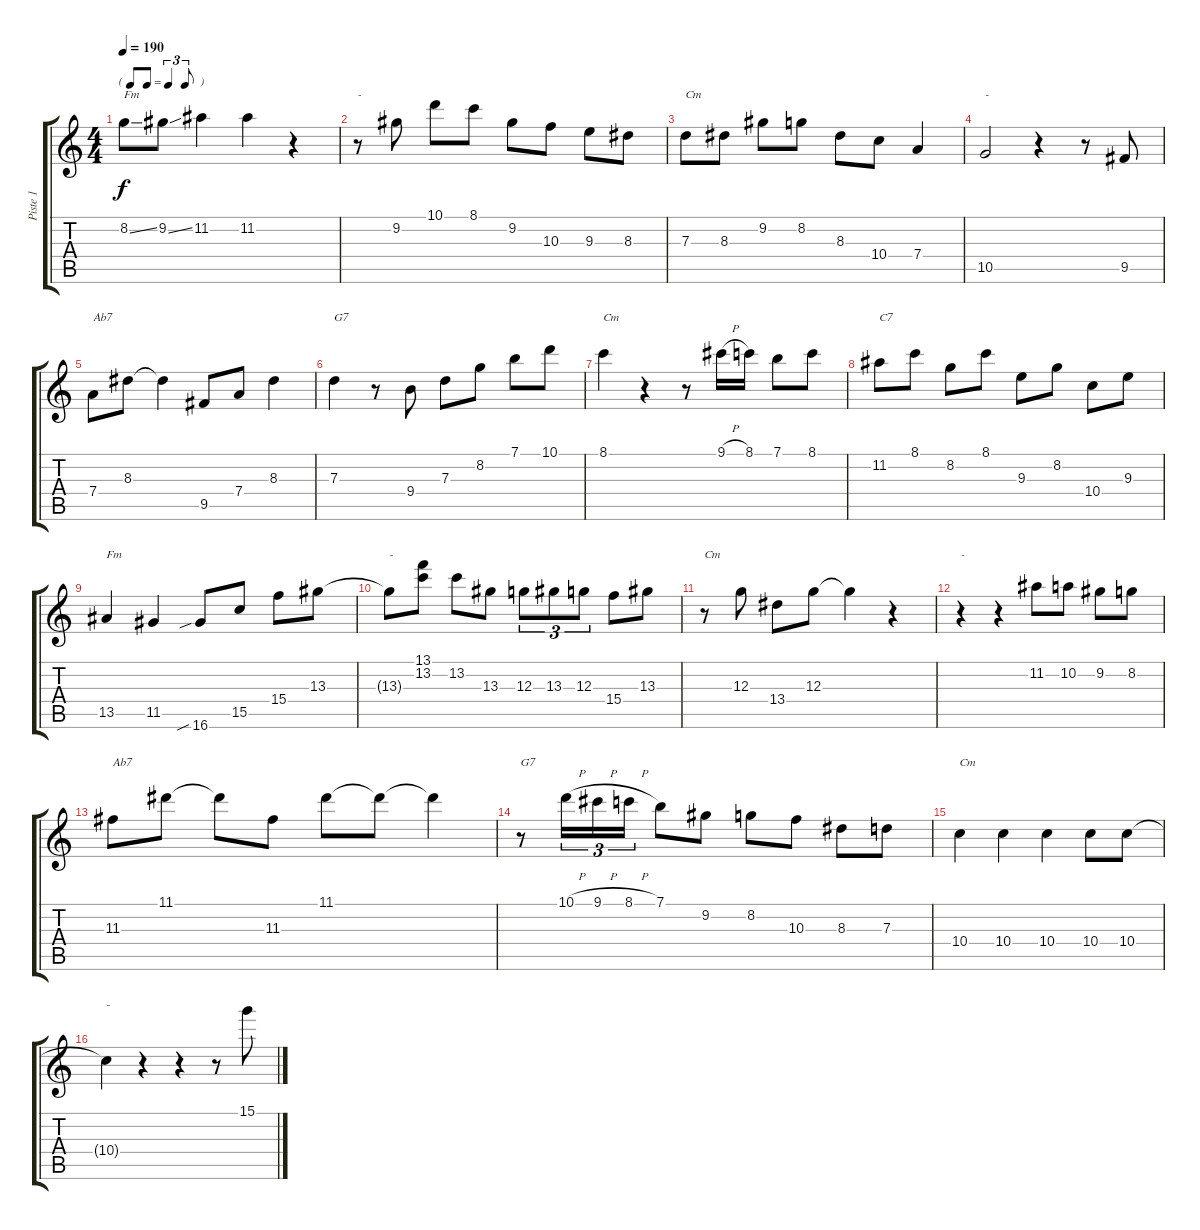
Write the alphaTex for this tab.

\track ("Piste 1" "Piste 1") {instrument acousticguitarsteel}
\staff {score tabs}
\tuning (E4 B3 G3 D3 A2 E2) {hide}
\ts (4 4)
\tf triplet8th
\tempo 190
\clef g2
\ks c
8.2{ss}.8{txt "Fm" dy f} 9.2{ss}.8 11.2.4 11.2.4 r.4 |
r.8{txt "-"} 9.2.8 10.1.8 8.1.8 9.2.8 10.3.8 9.3.8 8.3.8 |
7.3.8{txt "Cm"} 8.3.8 9.2.8 8.2.8 8.3.8 10.4.8 7.4.4 |
10.5.2{txt "-"} r.4 r.8 9.5.8 |
7.4.8{txt "Ab7"} 8.3.8 8.3{t}.4 9.5.8 7.4.8 8.3.4 |
7.3.4{txt "G7"} r.8 9.4.8 7.3.8 8.2.8 7.1.8 10.1.8 |
8.1.4{txt "Cm"} r.4 r.8 9.1{h}.16 8.1.16 7.1.8 8.1.8 |
11.2.8{txt "C7"} 8.1.8 8.2.8 8.1.8 9.3.8 8.2.8 10.4.8 9.3.8 |
13.5.4{txt "Fm"} 11.5.4 16.6{sib}.8 15.5.8 15.4.8 13.3.8 |
13.3{t}.8{txt "-"} (13.1 13.2).8 13.2.8 13.3.8 12.3.8{tu (3 2)} 13.3.8{tu (3 2)} 12.3.8{tu (3 2)} 15.4.8 13.3.8 |
r.8{txt "Cm"} 12.3.8 13.4.8 12.3.8 12.3{t}.4 r.4 |
r.4{txt "-"} r.4 11.2.8 10.2.8 9.2.8 8.2.8 |
11.3.8{txt "Ab7"} 11.1.8 11.1{t}.8 11.3.8 11.1.8 11.1{t}.8 11.1{t}.4 |
r.8{txt "G7"} 10.1{h}.16{tu (3 2)} 9.1{h}.16{tu (3 2)} 8.1{h}.16{tu (3 2)} 7.1.8 9.2.8 8.2.8 10.3.8 8.3.8 7.3.8 |
10.4.4{txt "Cm"} 10.4.4 10.4.4 10.4.8 10.4.8 |
10.4{t}.4{txt "-"} r.4 r.4 r.8 15.1.8
